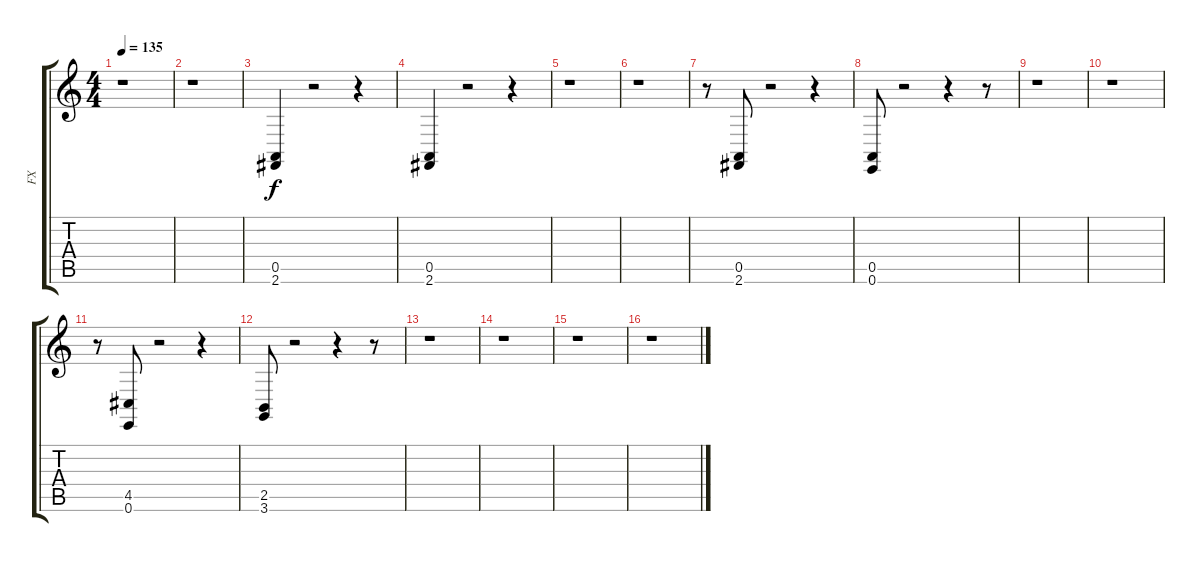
\track ("FX" "FX") {instrument gunshot}
\staff {score tabs}
\tuning (E4 B3 G3 D3 A2 E2) {hide}
\ts (4 4)
\tempo 135
\clef g2
\ks c
r.1{dy f} |
r.1 |
(0.5 2.6).4 r.2 r.4 |
(0.5 2.6).4 r.2 r.4 |
r.1 |
r.1 |
r.8 (0.5 2.6).8 r.2 r.4 |
(0.5 0.6).8 r.2 r.4 r.8 |
r.1 |
r.1 |
r.8 (4.5 0.6).8 r.2 r.4 |
(2.5 3.6).8 r.2 r.4 r.8 |
r.1 |
r.1 |
r.1 |
r.1
